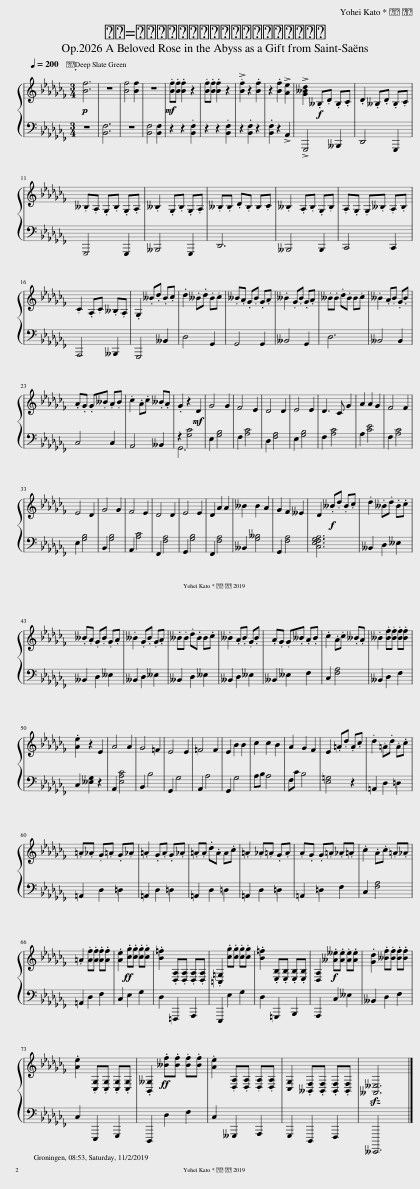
X:1
%%score { 1 | ( 2 3 ) }
L:1/8
Q:1/4=200
M:3/4
I:linebreak $
K:Cb
V:1 treble
V:2 bass
V:3 bass
V:1
!p! [Bf]6 | z6 | [Bf]4 [Bf]2 | z6 |!mf! .[Bf].[Bf] .[Bf]2 z2 | %5
 .[Bf].[Bf] .[Bf]2 z2 | !>!.[Bf]2 z2 .[Bf]2 | z2 .[Bf]2 !>![Ae]2 | !>![G__Bd]2!f! .__B,.D .B,.C | .D2 .__B,.D .B,.C |$ %10
 .__B,.A, .G,.B, .G,.A, | .__B,2 .G,.B, .G,.A, | .__B,.B, .D.B, B,.C | .__B,2 .A,.B, .G,.B, | .A,.G, .G,.__B, .A,.B, |$ %15
 .C2 .A,.C .__B,.A, | .G,2 .__B.d .B.c | .d2 .__B.d .B.c | .__B.A .G.B .G.A | .__B2 .G.B .G.A | %20
 .__B.B .d.B B.c | .__B2 .A.B .G.B |$ .A.G .G.__B .A.B | .c2 .A.c .__B.A | .G2 z2!mf! D2 | %25
 G4 G2 | F4 E2 | D4 D2 | E4 E2 | D3 C G2 | %30
 A2 A2 G2 | F4 F2 |$ E4 D2 | G4 G2 | F4 E2 | %35
 D4 D2 | E4 E2 | D2 A2 A2 | __B2 B2 A2 | G2 F2 __E2 | %40
 D2!f! .__B.d .B.c | .d2 .__B.d .B.c |$ .__B.A .G.B .G.A | .__B2 .G.B .G.A | .__B.B .d.B B.c | %45
 .__B2 .A.B .G.B | .A.G .G.__B .A.B | .c2 .A.c .__B.A | .__B2 .[Bf].[Bf] .[Bf].[Bf] |$ .[Ae]2 z2 E2 | %50
 A4 A2 | G4 =F2 | E4 E2 | =F4 F2 | E2 B2 B2 | %55
 c2 c2 B2 | A2 G2 F2 | E2 .=A.d .A.c | .d2 .=A.d .A.c |$ .=A._A .G.=A .G._A | %60
 .=A2 .G.A .G._A | .=A.A .d.A A.c | .=A2 ._A.=A .G.A | .A.G .G.=A ._A.=A | .c2 .A.c .=A._A |$ %65
 .=A2 .[Af].[Af] .[Af].[Af] | .[Ae]2!ff! .[cg].[cg] .[cg].[cg] | .[B=f]2 .[D,A,].[D,A,] .[D,A,].[D,A,] | .[=C,=G,]2 .[cg].[cg] .[cg].[cg] | .[B=f]2 .[E,B,].[E,B,] .[E,B,].[E,B,] | %70
 [D,A,]2!f! .[__A__e].[Ae] .[Ae].[Ae] | .[Gd]2 .[__Bf].[Bf] .[Bf].[Bf] |$ .[Ae]2 .[C,G,].[C,G,] .[C,G,].[C,G,] | .[B,,__G,]2!ff! .[__Bf].[Bf] .[Bf].[Bf] | .[Ae]2 .[D,A,].[D,A,] .[D,A,].[D,A,] | %75
 [C,G,]2 .[__B,,F,].[B,,F,] .[B,,F,].[B,,F,] |!sfz! [__A,,__E,]6 |] %77
V:2
 z6 | [B,,F,]6 | z6 | [B,,F,]4 [B,,F,]2 | z2 z2 .[B,,F,]2 | %5
 z2 z2 .[B,,F,]2 | z2 .[B,,F,]2 z2 | .[B,,F,]2 z2 !>!A,,2 | !>!G,,,4 __B,,,2 | D,,4 G,,,2 |$ %10
 G,,,4 G,,,2 | __B,,,4 G,,,2 | D,,6 | __B,,,4 B,,,2 | C,,4 C,,2 |$ %15
 A,,,4 __B,,,2 | G,,,4 __B,,2 | D,4 G,,2 | G,,4 G,,2 | __B,,4 G,,2 | %20
 D,6 | __B,,4 B,,2 |$ C,4 C,2 | A,,4 __B,,2 | G,,6 | %25
 E,2 [G,B,]4 | F,2 [A,C]4 | D,2 [F,A,]4 | E,2 [G,B,]4 | F,2 [A,C]4 | %30
 A,2 [CE]4 | F,2 [A,C]4 |$ E,2 [G,B,]4 | B,,2 [G,B,]4 | A,,2 [A,C]4 | %35
 F,,2 [F,A,]4 | G,,2 [G,B,]4 | F,,2 [F,A,]4 | __B,,2 [G,__B,]4 | G,,2 [F,A,]4 | %40
 [C,E,F,G,A,]6 | __B,,2 D,2 __E,2 |$ __B,,2 D,2 __E,2 | __B,,2 D,2 __E,2 | __B,,2 D,2 __E,2 | %45
 __B,,2 D,2 __E,2 | __B,,2 __E,2 F,2 | C,2 [F,A,]4 | __B,,2 D,2 F,2 |$ C,2 [__E,G,]2 z2 | %50
 A,,2 [E,A,C]4 | B,,2 B,4 | G,,2 G,4 | A,,2 A,4 | G,,2 G,4 | %55
 A,B, A,4 | F,C B,4 | [E,=G,]4 z2 | =A,,2 D,2 =D,2 |$ =A,,2 D,2 =D,2 | %60
 =A,,2 D,2 =D,2 | =A,,2 D,2 =D,2 | =A,,2 D,2 =D,2 | =A,,2 =D,2 F,2 | C,2 [F,A,]4 |$ %65
 =A,,2 D,2 F,2 | C,2 E,2 G,2 | D,2 =F,,,2 A,,,2 | E,,,2 E,2 G,2 | D,2 =G,,,2 B,,,2 | %70
 A,,,2 C,2 __E,2 | __B,,2 D,2 F,2 |$ C,2 E,,,2 G,,,2 | D,,,2 D,2 F,2 | C,2 __G,,,2 A,,,2 | %75
 G,,,2 D,,,2 F,,,2 | __E,,,,6 |] %77
V:3
 x6 | x6 | x6 | x6 | x6 | %5
 x6 | x6 | x6 | x6 | x6 |$ %10
 x6 | x6 | x6 | x6 | x6 |$ %15
 x6 | x6 | x6 | x6 | x6 | %20
 x6 | x6 |$ x6 | x6 | z2 [G,C]4 | %25
 x6 | x6 | x6 | x6 | x6 | %30
 x6 | x6 |$ x6 | x6 | x6 | %35
 x6 | x6 | x6 | x6 | x6 | %40
 x6 | x6 |$ x6 | x6 | x6 | %45
 x6 | x6 | x6 | x6 |$ x6 | %50
 x6 | x6 | x6 | x6 | x6 | %55
 x6 | x6 | x6 | x6 |$ x6 | %60
 x6 | x6 | x6 | x6 | x6 |$ %65
 x6 | x6 | x6 | x6 | x6 | %70
 x6 | x6 |$ x6 | x6 | x6 | %75
 x6 | x6 |] %77
